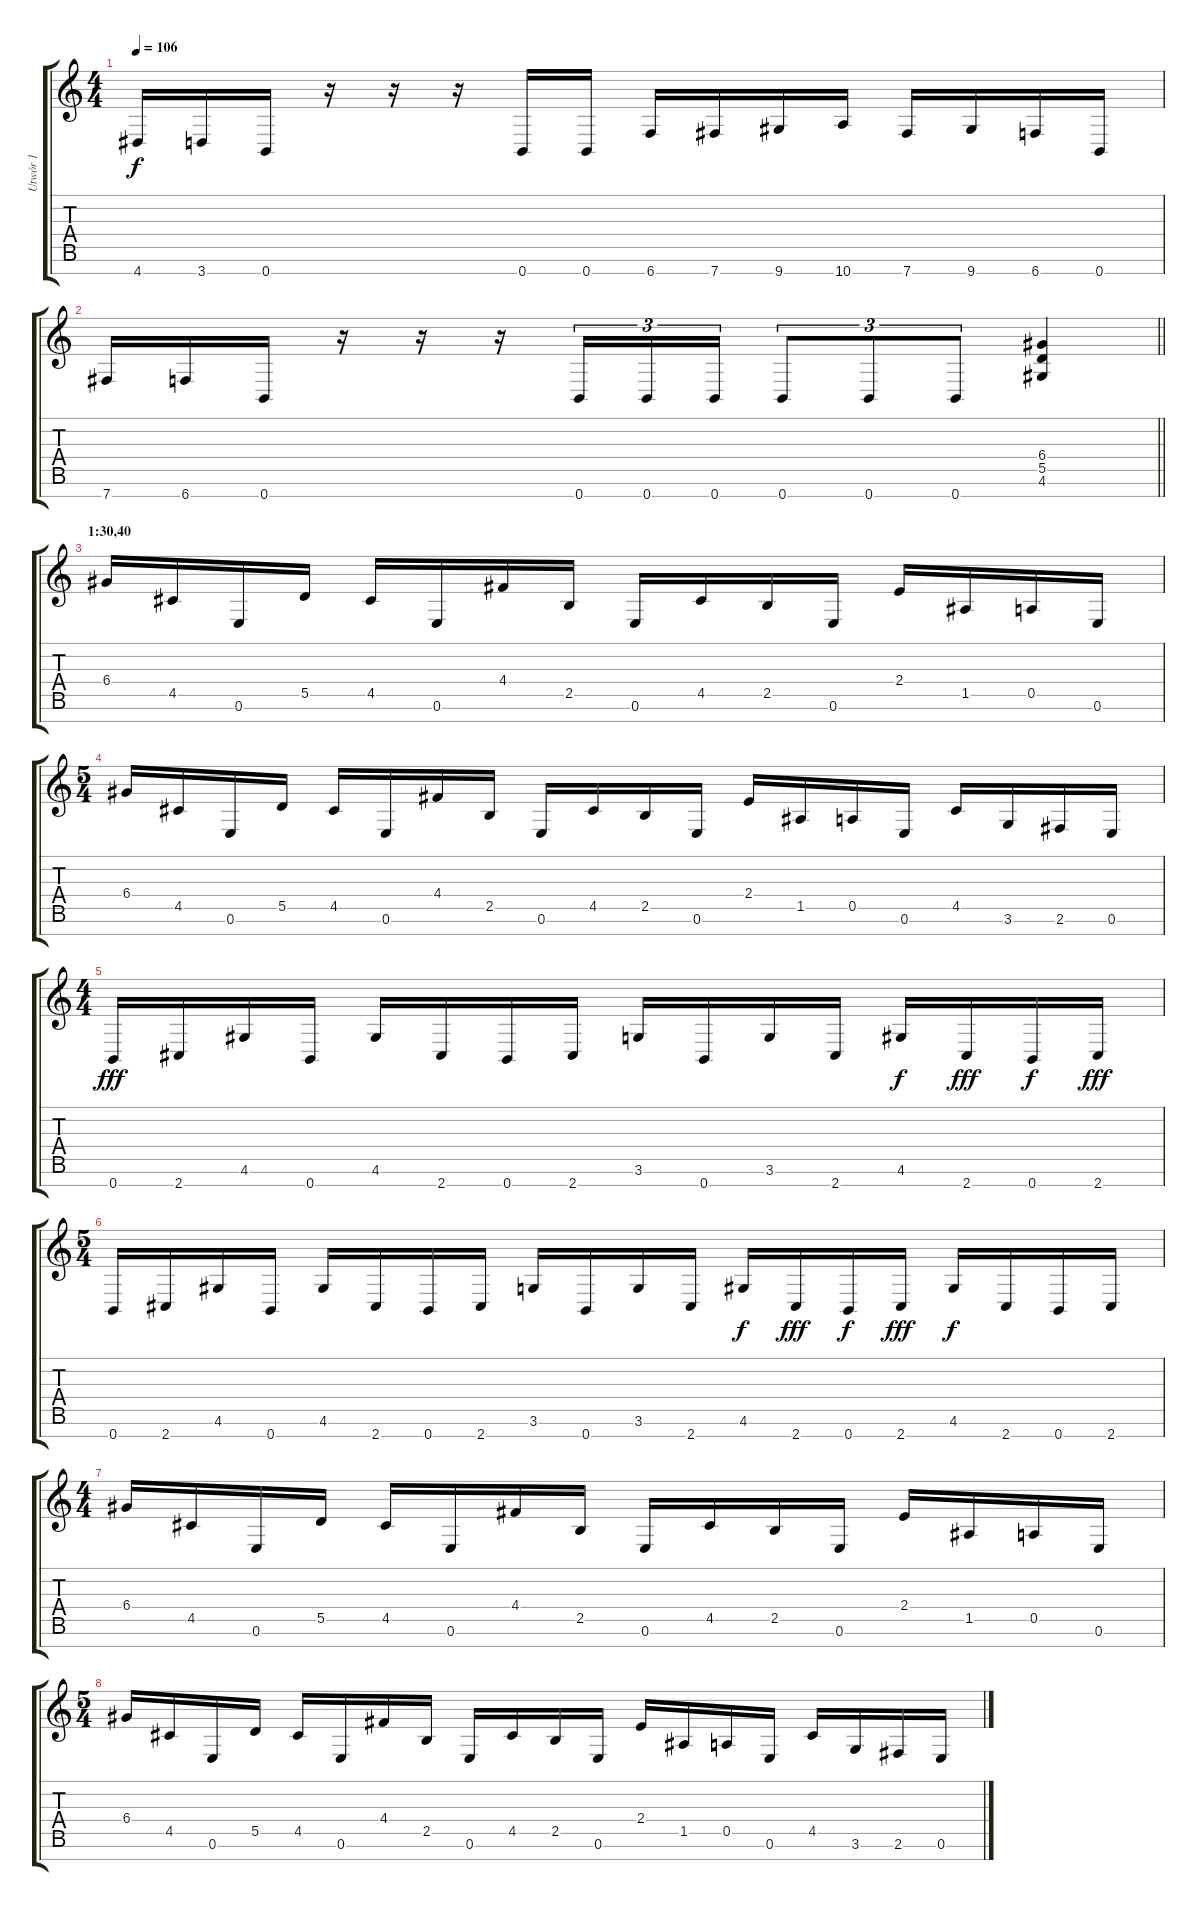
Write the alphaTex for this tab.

\track ("Utwór 1" "Utwór 1") {instrument distortionguitar}
\staff {score tabs}
\tuning (E4 B3 G3 D3 A2 E2 B1) {hide}
\ts (4 4)
\tempo 106
\clef g2
\ks c
4.7.16{dy f} 3.7.16 0.7.16 r.16 r.16 r.16 0.7.16 0.7.16 6.7.16 7.7.16 9.7.16 10.7.16 7.7.16 9.7.16 6.7.16 0.7.16 |
\barLineRight lightlight
7.7.16 6.7.16 0.7.16 r.16 r.16 r.16 0.7.16{tu (3 2)} 0.7.16{tu (3 2)} 0.7.16{tu (3 2)} 0.7.8{tu (3 2)} 0.7.8{tu (3 2)} 0.7.8{tu (3 2)} (6.4 5.5 4.6).4 |
\section ("" "1:30,40")
6.4.16 4.5.16 0.6.16 5.5.16 4.5.16 0.6.16 4.4.16 2.5.16 0.6.16 4.5.16 2.5.16 0.6.16 2.4.16 1.5.16 0.5.16 0.6.16 |
\ts (5 4)
6.4.16 4.5.16 0.6.16 5.5.16 4.5.16 0.6.16 4.4.16 2.5.16 0.6.16 4.5.16 2.5.16 0.6.16 2.4.16 1.5.16 0.5.16 0.6.16 4.5.16 3.6.16 2.6.16 0.6.16 |
\ts (4 4)
0.7.16{dy fff} 2.7.16 4.6.16 0.7.16 4.6.16 2.7.16 0.7.16 2.7.16 3.6.16 0.7.16 3.6.16 2.7.16 4.6.16{dy f} 2.7.16{dy fff} 0.7.16{dy f} 2.7.16{dy fff} |
\ts (5 4)
0.7.16 2.7.16 4.6.16 0.7.16 4.6.16 2.7.16 0.7.16 2.7.16 3.6.16 0.7.16 3.6.16 2.7.16 4.6.16{dy f} 2.7.16{dy fff} 0.7.16{dy f} 2.7.16{dy fff} 4.6.16{dy f} 2.7.16 0.7.16 2.7.16 |
\ts (4 4)
6.4.16 4.5.16 0.6.16 5.5.16 4.5.16 0.6.16 4.4.16 2.5.16 0.6.16 4.5.16 2.5.16 0.6.16 2.4.16 1.5.16 0.5.16 0.6.16 |
\ts (5 4)
6.4.16 4.5.16 0.6.16 5.5.16 4.5.16 0.6.16 4.4.16 2.5.16 0.6.16 4.5.16 2.5.16 0.6.16 2.4.16 1.5.16 0.5.16 0.6.16 4.5.16 3.6.16 2.6.16 0.6.16
